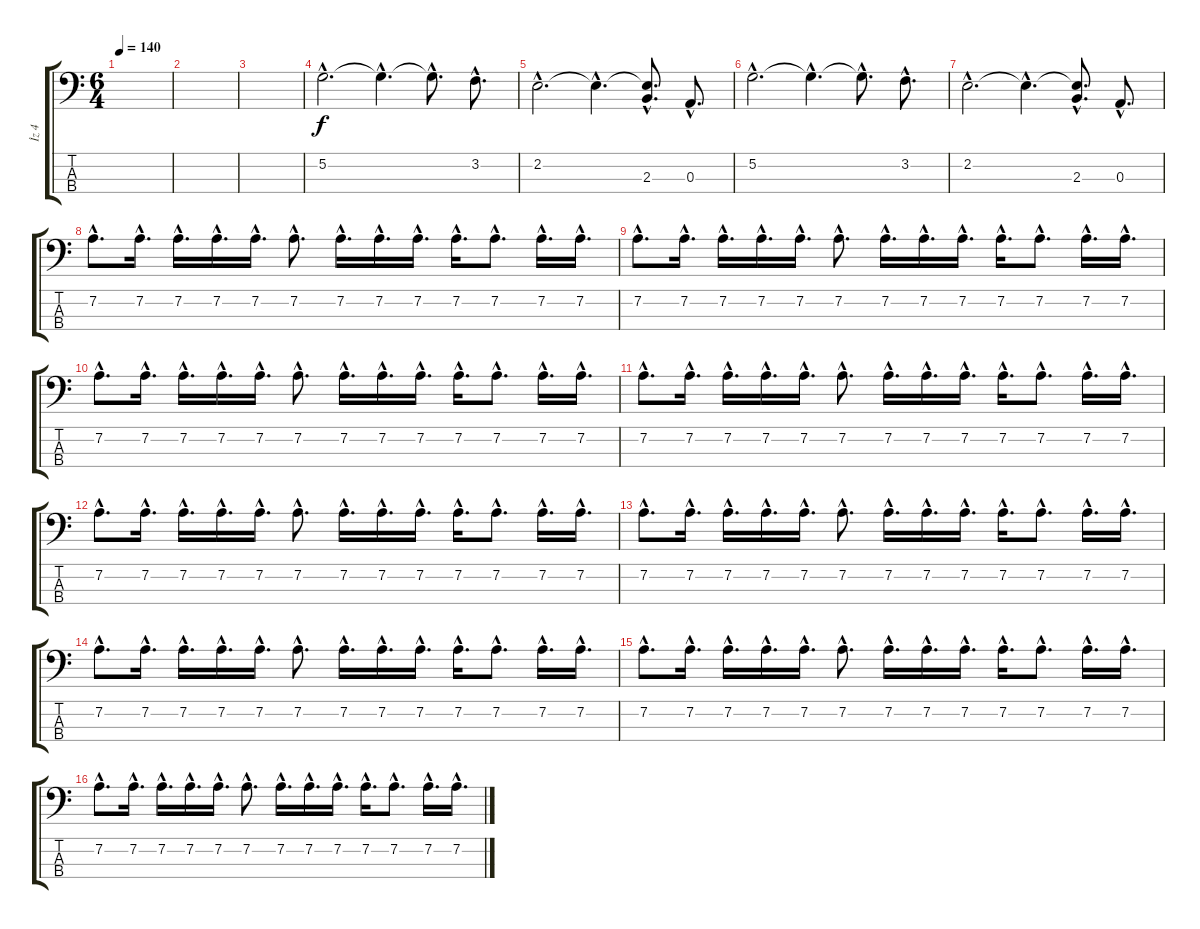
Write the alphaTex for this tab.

\track ("İz 4" "İz 4") {instrument electricbasspick}
\staff {score tabs}
\tuning (G2 D2 A1 E1) {hide}
\ts (6 4)
\tempo 140
\clef f4
\ks c
|
|
|
5.2{hac}.2{d} 5.2{hac t}.4{d} 5.2{hac t}.8{d} 3.2{hac}.8{d} |
2.2{hac}.2{d} 2.2{hac t}.4{d} (2.2{hac t} 2.3{hac}).8{d} 0.3{hac}.8{d} |
5.2{hac}.2{d} 5.2{hac t}.4{d} 5.2{hac t}.8{d} 3.2{hac}.8{d} |
2.2{hac}.2{d} 2.2{hac t}.4{d} (2.2{hac t} 2.3{hac}).8{d} 0.3{hac}.8{d} |
7.2{hac}.8{d} 7.2{hac}.16{d} 7.2{hac}.16{d} 7.2{hac}.16{d} 7.2{hac}.16{d} 7.2{hac}.8{d} 7.2{hac}.16{d} 7.2{hac}.16{d} 7.2{hac}.16{d} 7.2{hac}.16{d} 7.2{hac}.8{d} 7.2{hac}.16{d} 7.2{hac}.16{d} |
7.2{hac}.8{d} 7.2{hac}.16{d} 7.2{hac}.16{d} 7.2{hac}.16{d} 7.2{hac}.16{d} 7.2{hac}.8{d} 7.2{hac}.16{d} 7.2{hac}.16{d} 7.2{hac}.16{d} 7.2{hac}.16{d} 7.2{hac}.8{d} 7.2{hac}.16{d} 7.2{hac}.16{d} |
7.2{hac}.8{d} 7.2{hac}.16{d} 7.2{hac}.16{d} 7.2{hac}.16{d} 7.2{hac}.16{d} 7.2{hac}.8{d} 7.2{hac}.16{d} 7.2{hac}.16{d} 7.2{hac}.16{d} 7.2{hac}.16{d} 7.2{hac}.8{d} 7.2{hac}.16{d} 7.2{hac}.16{d} |
7.2{hac}.8{d} 7.2{hac}.16{d} 7.2{hac}.16{d} 7.2{hac}.16{d} 7.2{hac}.16{d} 7.2{hac}.8{d} 7.2{hac}.16{d} 7.2{hac}.16{d} 7.2{hac}.16{d} 7.2{hac}.16{d} 7.2{hac}.8{d} 7.2{hac}.16{d} 7.2{hac}.16{d} |
7.2{hac}.8{d} 7.2{hac}.16{d} 7.2{hac}.16{d} 7.2{hac}.16{d} 7.2{hac}.16{d} 7.2{hac}.8{d} 7.2{hac}.16{d} 7.2{hac}.16{d} 7.2{hac}.16{d} 7.2{hac}.16{d} 7.2{hac}.8{d} 7.2{hac}.16{d} 7.2{hac}.16{d} |
7.2{hac}.8{d} 7.2{hac}.16{d} 7.2{hac}.16{d} 7.2{hac}.16{d} 7.2{hac}.16{d} 7.2{hac}.8{d} 7.2{hac}.16{d} 7.2{hac}.16{d} 7.2{hac}.16{d} 7.2{hac}.16{d} 7.2{hac}.8{d} 7.2{hac}.16{d} 7.2{hac}.16{d} |
7.2{hac}.8{d} 7.2{hac}.16{d} 7.2{hac}.16{d} 7.2{hac}.16{d} 7.2{hac}.16{d} 7.2{hac}.8{d} 7.2{hac}.16{d} 7.2{hac}.16{d} 7.2{hac}.16{d} 7.2{hac}.16{d} 7.2{hac}.8{d} 7.2{hac}.16{d} 7.2{hac}.16{d} |
7.2{hac}.8{d} 7.2{hac}.16{d} 7.2{hac}.16{d} 7.2{hac}.16{d} 7.2{hac}.16{d} 7.2{hac}.8{d} 7.2{hac}.16{d} 7.2{hac}.16{d} 7.2{hac}.16{d} 7.2{hac}.16{d} 7.2{hac}.8{d} 7.2{hac}.16{d} 7.2{hac}.16{d} |
7.2{hac}.8{d} 7.2{hac}.16{d} 7.2{hac}.16{d} 7.2{hac}.16{d} 7.2{hac}.16{d} 7.2{hac}.8{d} 7.2{hac}.16{d} 7.2{hac}.16{d} 7.2{hac}.16{d} 7.2{hac}.16{d} 7.2{hac}.8{d} 7.2{hac}.16{d} 7.2{hac}.16{d}
